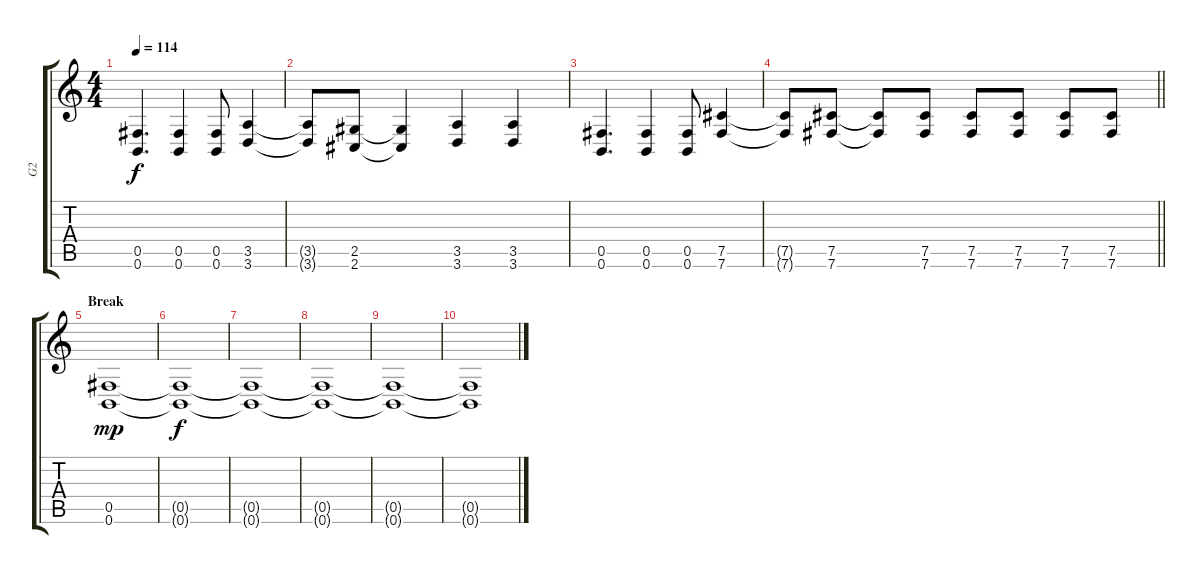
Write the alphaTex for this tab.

\track ("G2" "G2") {instrument distortionguitar}
\staff {score tabs}
\tuning (Db4 Ab3 E3 B2 Gb2 B1) {hide}
\ts (4 4)
\tempo 114
\clef g2
\ks c
(0.5 0.6).4{d dy f} (0.5 0.6).4 (0.5 0.6).8 (3.5 3.6).4 |
(3.5{t} 3.6{t}).8 (2.5 2.6).8 (2.5{t} 2.6{t}).4 (3.5 3.6).4 (3.5 3.6).4 |
(0.5 0.6).4{d} (0.5 0.6).4 (0.5 0.6).8 (7.5 7.6).4 |
\barLineRight lightlight
(7.5{t} 7.6{t}).8 (7.5 7.6).8 (7.5{t} 7.6{t}).8 (7.5 7.6).8 (7.5 7.6).8 (7.5 7.6).8 (7.5 7.6).8 (7.5 7.6).8 |
\section ("" "Break")
(0.5 0.6).1{dy mp} |
(0.5{t} 0.6{t}).1{dy f} |
(0.5{t} 0.6{t}).1 |
(0.5{t} 0.6{t}).1 |
(0.5{t} 0.6{t}).1 |
(0.5{t} 0.6{t}).1
